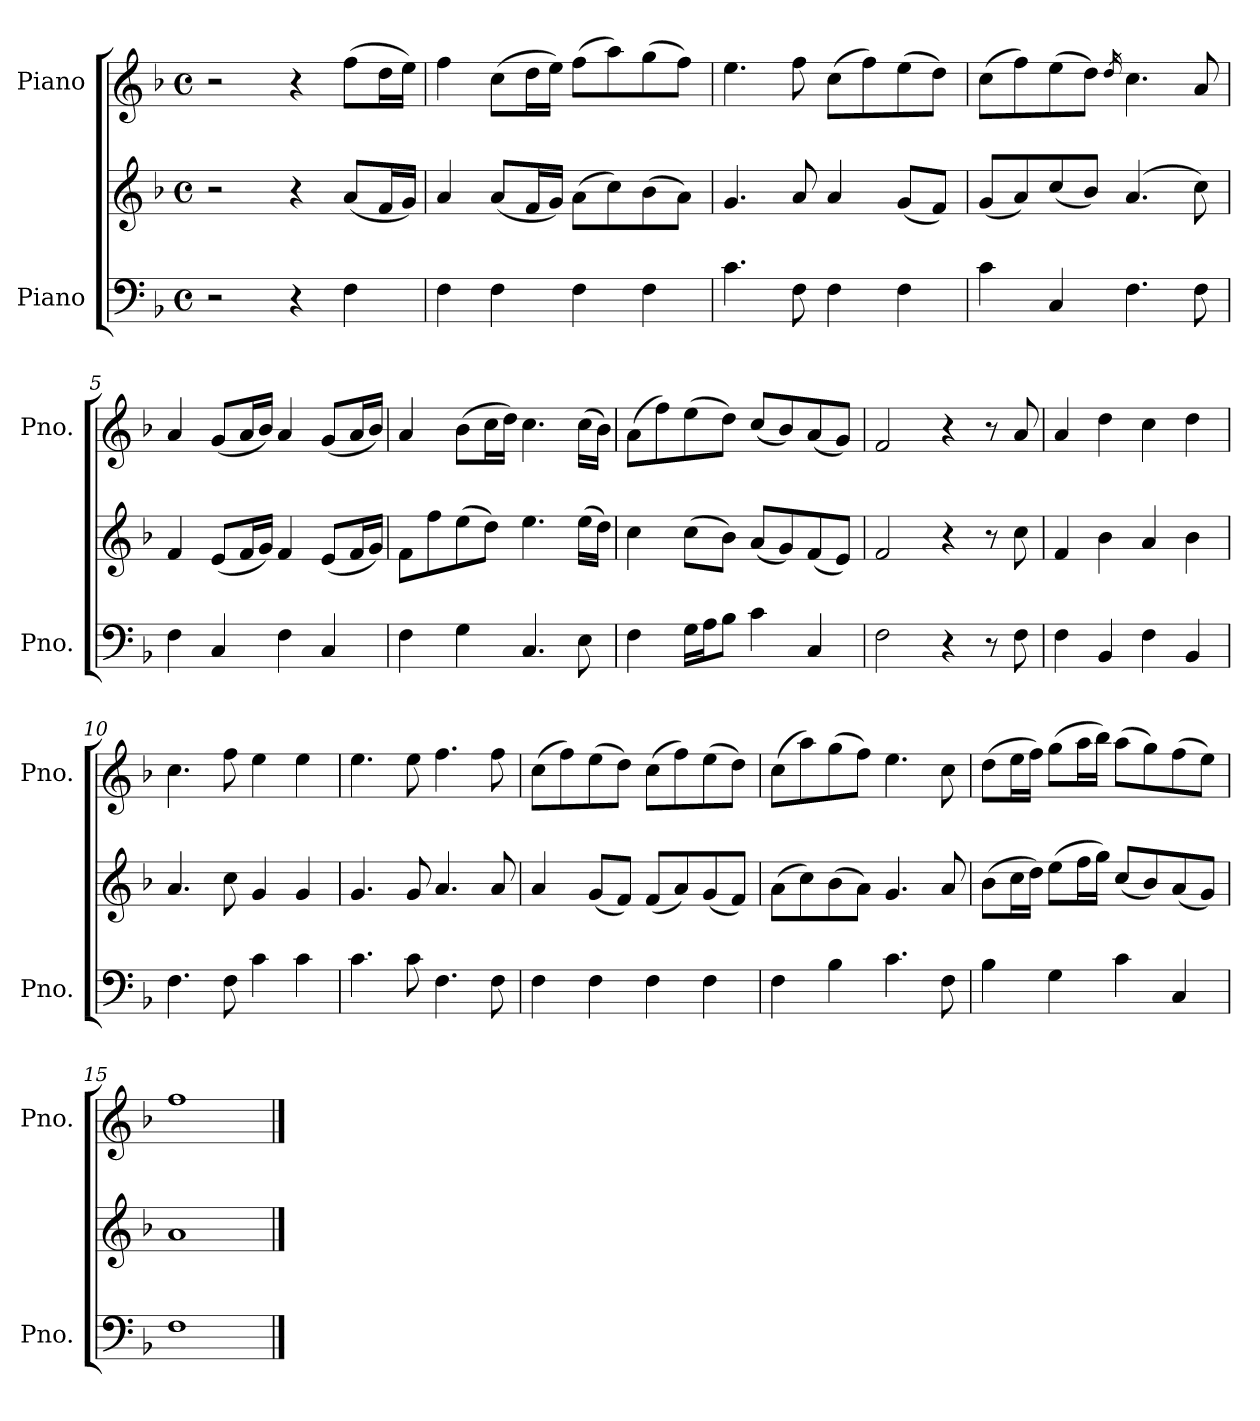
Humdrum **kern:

**kern	**kern	**kern
*part2	*part2	*part1
*staff3	*staff2	*staff1
*I"Piano	*	*I"Piano
*I'Pno.	*	*I'Pno.
*clefF4	*clefG2	*clefG2
*k[b-]	*k[b-]	*k[b-]
*M4/4	*M4/4	*M4/4
*met(c)	*met(c)	*met(c)
=1	=1	=1
2r	2r	2r
4r	4r	4r
*	*	*MM80
4F\	(<8a/L	(>8ff\L
.	16f/L	16dd\L
.	16g/JJ)	16ee\JJ)
=2	=2	=2
4F\	4a/	4ff\
4F\	(<8a/L	(>8cc\L
.	16f/L	16dd\L
.	16g/JJ)	16ee\JJ)
4F\	(>8a\L	(>8ff\L
.	8cc\)	8aa\)
4F\	(>8b-\	(>8gg\
.	8a\J)	8ff\J)
=3	=3	=3
4.c\	4.g/	4.ee\
8F\	8a/	8ff\
4F\	4a/	(>8cc\L
.	.	8ff\)
4F\	(<8g/L	(>8ee\
.	8f/J)	8dd\J)
=4	=4	=4
4c\	(<8g/L	(>8cc\L
.	8a/)	8ff\)
4C/	(<8cc/	(>8ee\
.	8b-/J)	8dd\J)
.	.	16qdd/
4.F\	(>4.a/	4.cc\
8F\	8cc\)	8a/
=5	=5	=5
4F\	4f/	4a/
4C/	(<8e/L	(<8g/L
.	16f/L	16a/L
.	16g/JJ)	16b-/JJ)
4F\	4f/	4a/
4C/	(<8e/L	(<8g/L
.	16f/L	16a/L
.	16g/JJ)	16b-/JJ)
!!LO:LB:g=z
=6	=6	=6
4F\	8f\L	4a/
.	8ff\	.
4G\	(>8ee\	(>8b-\L
.	8dd\J)	16cc\L
.	.	16dd\JJ)
4.C/	4.ee\	4.cc\
8E\	(>16ee\LL	(>16cc\LL
.	16dd\JJ)	16b-\JJ)
=7	=7	=7
4F\	4cc\	(>8a\L
.	.	8ff\)
16G\LL	(>8cc\L	(>8ee\
16A\J	.	.
8B-\J	8b-\J)	8dd\J)
4c\	(<8a/L	(<8cc/L
.	8g/)	8b-/)
4C/	(<8f/	(<8a/
.	8e/J)	8g/J)
=8	=8	=8
2F\	2f/	2f/
4r	4r	4r
8r	8r	8r
8F\	8cc\	8a/
=9	=9	=9
4F\	4f/	4a/
4BB-/	4b-\	4dd\
4F\	4a/	4cc\
4BB-/	4b-\	4dd\
=10	=10	=10
4.F\	4.a/	4.cc\
8F\	8cc\	8ff\
4c\	4g/	4ee\
4c\	4g/	4ee\
=11	=11	=11
4.c\	4.g/	4.ee\
8c\	8g/	8ee\
4.F\	4.a/	4.ff\
8F\	8a/	8ff\
!!LO:LB:g=z
=12	=12	=12
4F\	4a/	(>8cc\L
.	.	8ff\)
4F\	(<8g/L	(>8ee\
.	8f/J)	8dd\J)
4F\	(<8f/L	(>8cc\L
.	8a/)	8ff\)
4F\	(<8g/	(>8ee\
.	8f/J)	8dd\J)
=13	=13	=13
4F\	(>8a\L	(>8cc\L
.	8cc\)	8aa\)
4B-\	(>8b-\	(>8gg\
.	8a\J)	8ff\J)
4.c\	4.g/	4.ee\
8F\	8a/	8cc\
=14	=14	=14
4B-\	(>8b-\L	(>8dd\L
.	16cc\L	16ee\L
.	16dd\JJ)	16ff\JJ)
4G\	(>8ee\L	(>8gg\L
.	16ff\L	16aa\L
.	16gg\JJ)	16bb-\JJ)
4c\	(<8cc/L	(>8aa\L
.	8b-/)	8gg\)
4C/	(<8a/	(>8ff\
.	8g/J)	8ee\J)
=15	=15	=15
1F	1a	1ff
==	==	==
*-	*-	*-
